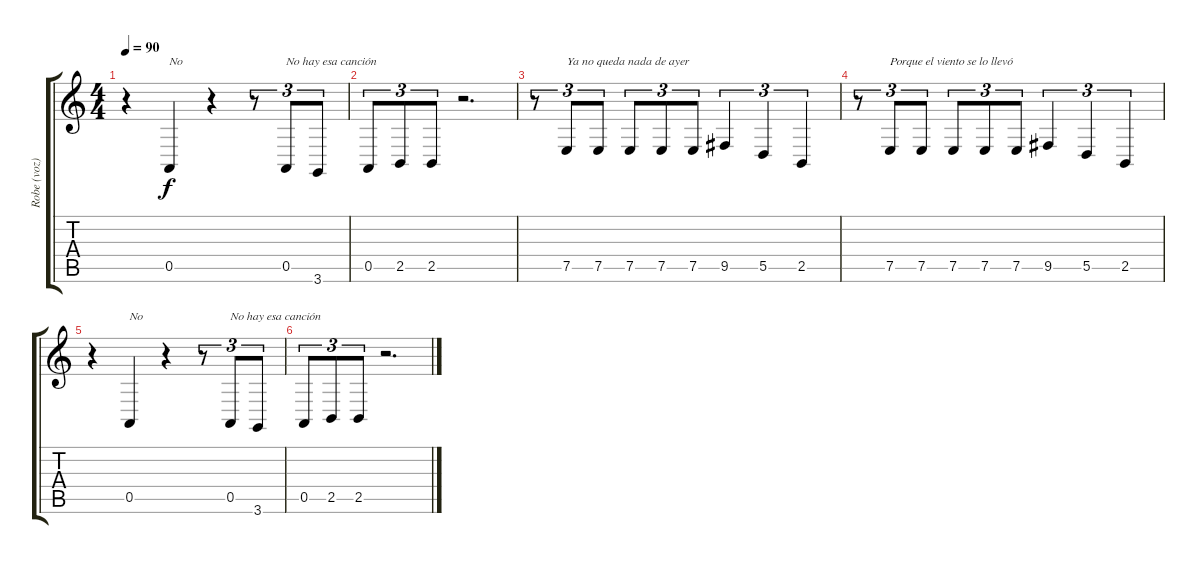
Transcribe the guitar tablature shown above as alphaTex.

\track ("Robe (voz)" "Robe (voz)") {instrument cello}
\staff {score tabs}
\tuning (E4 B3 G3 D3 A2 E2) {hide}
\ts (4 4)
\tempo 90
\clef g2
\ks c
r.4{dy f} 0.5.4{txt "No"} r.4 r.8{tu (3 2)} 0.5.8{tu (3 2) txt "No hay esa canción"} 3.6.8{tu (3 2)} |
0.5.8{tu (3 2)} 2.5.8{tu (3 2)} 2.5.8{tu (3 2)} r.2{d} |
r.8{tu (3 2)} 7.5.8{tu (3 2) txt "Ya no queda nada de ayer"} 7.5.8{tu (3 2)} 7.5.8{tu (3 2)} 7.5.8{tu (3 2)} 7.5.8{tu (3 2)} 9.5.4{tu (3 2)} 5.5.4{tu (3 2)} 2.5.4{tu (3 2)} |
r.8{tu (3 2)} 7.5.8{tu (3 2) txt "Porque el viento se lo llevó"} 7.5.8{tu (3 2)} 7.5.8{tu (3 2)} 7.5.8{tu (3 2)} 7.5.8{tu (3 2)} 9.5.4{tu (3 2)} 5.5.4{tu (3 2)} 2.5.4{tu (3 2)} |
r.4 0.5.4{txt "No"} r.4 r.8{tu (3 2)} 0.5.8{tu (3 2) txt "No hay esa canción"} 3.6.8{tu (3 2)} |
0.5.8{tu (3 2)} 2.5.8{tu (3 2)} 2.5.8{tu (3 2)} r.2{d}
